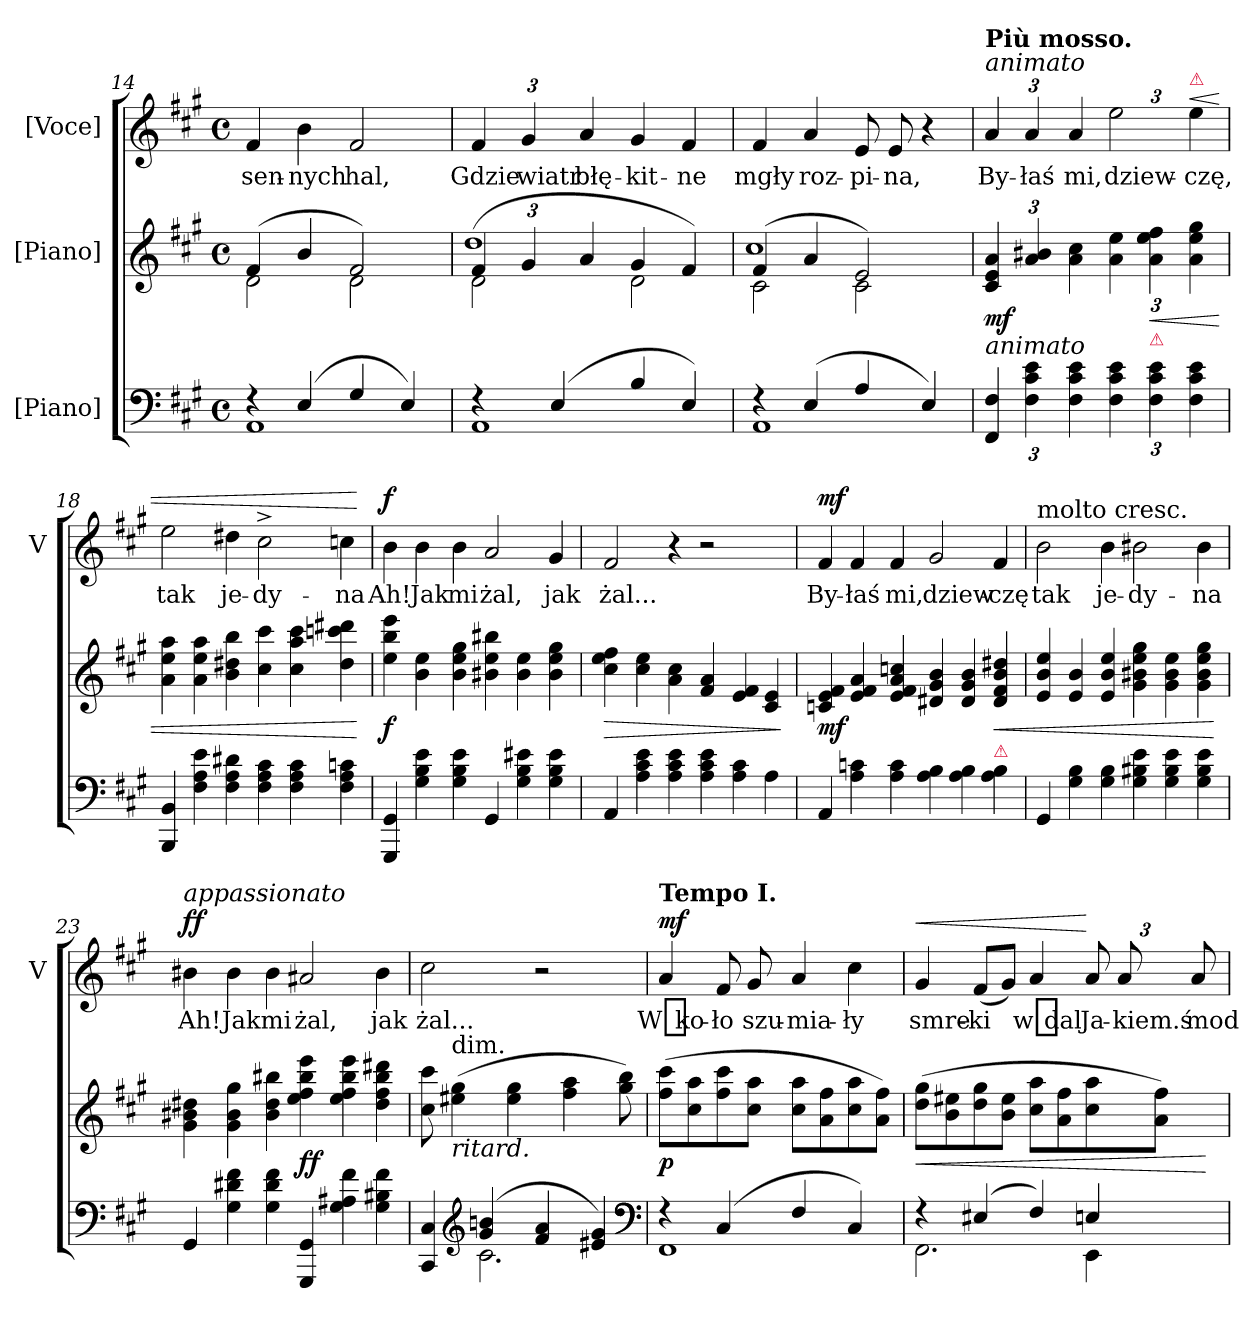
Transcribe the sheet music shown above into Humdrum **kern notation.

**kern	**kern	**dynam	**kern	**text	**dynam
*part3	*part2	*part2	*part1	*part1	*part1
*staff3	*staff2	*staff2	*staff1	*staff1	*staff1
*I"[Piano]	*I"[Piano]	*	*I"[Voce]	*	*
*	*	*	*I'V	*	*
*clefF4	*clefG2	*	*clefG2	*	*
*k[f#c#g#]	*k[f#c#g#]	*	*k[f#c#g#]	*	*
*f#:	*f#:	*	*f#:	*	*
*M4/4	*M4/4	*	*M4/4	*	*
*met(c)	*met(c)	*	*met(c)	*	*
=14	=14	=14	=14	=14	=14
*^	*^	*	*	*	*
4r	1AA	(4f#/	2d\	.	4f#/	sen-	.
(4E/	.	4b/	.	.	4b\	-nych	.
4G#/	.	2f#/)	2d\	.	2f#/	hal,	.
4E/)	.	.	.	.	.	.	.
*	*	*v	*v	*	*	*	*
=15	=15	=15	=15	=15	=15	=15
*	*	*Xbrackettup	*	*Xbrackettup	*	*
*	*	*^	*	*	*	*
*	*	*	*^	*	*	*	*
4r	1AA	6f#/	2d\	(1dd	.	6f#/	Gdzie	.
.	.	6g#/	.	.	.	6g#/	wiatr	.
(4E/	.	.	.	.	.	.	.	.
.	.	6a/	.	.	.	6a/	błę-	.
4B/	.	4g#/	2d\	.	.	4g#/	-kit-	.
4E/)	.	4f#/)	.	.	.	4f#/	-ne	.
=16	=16	=16	=16	=16	=16	=16	=16	=16
4r	1AA	(4f#/	2c#\	1cc#	.	4f#/	mgły	.
(4E/	.	4a/	.	.	.	4a/	roz-	.
4A/	.	2e/)	2c#\	.	.	8e/	-pi-	.
.	.	.	.	.	.	8e/	-na,	.
4E/)	.	.	.	.	.	4r	.	.
*v	*v	*	*	*	*	*	*	*
*	*v	*v	*v	*	*	*	*
=17	=17	=17	=17	=17	=17
*Xbrackettup	*	*	*	*	*
!	!	!	!LO:TX:a:i:t=animato	!	!
!	!	!	!LO:TX:a:B:t=Più mosso.	!	!
!	!LO:TX:b:i:t=animato	!	!	!	!
6FF#/ 6F#/	6c#/ 6e/ 6a/	mf	6a/	By-	.
6F#\ 6c#\ 6e\	6a/ 6b#X/	.	6a/	-łaś	.
6F#\ 6c#\ 6e\	6a\ 6cc#\	.	6a/	mi,	.
6F#\ 6c#\ 6e\	6a\ 6ee\	.	3ee\	dziew-	.
!	!LO:TX:b:color=crimson:t=⚠	!	!	!	!
!	!	!LO:HP:b	!	!	!
6F#\ 6c#\ 6e\	6a\ 6ee\ 6ff#\	<	.	.	.
!	!	!	!LO:TX:a:color=crimson:t=⚠	!	!
!	!	!	!	!	!LO:HP:a
6F#\ 6c#\ 6e\	6a\ 6ee\ 6gg#\	.	6ee\	-czę,	<
=18	=18	=18	=18	=18	=18
*Xtuplet	*Xtuplet	*	*Xtuplet	*	*
6BBB/ 6BB/	6a\ 6ee\ 6aa\	.	3ee\	tak	.
6F#\ 6A\ 6e\	6a\ 6ee\ 6aa\	.	.	.	.
6F#\ 6A\ 6d#X\	6b\ 6dd#X\ 6bb\	.	6dd#X\	je-	.
6F#\ 6A\ 6c#\	6cc#\ 6ccc#\	.	3cc#^\	-dy-	.
6F#\ 6A\ 6c#\	6cc#\ 6aa\ 6ccc#\	.	.	.	.
6F#\ 6A\ 6cn\	6dd#\ 6cccn\ 6ddd#X\	.	6ccn\	-na	.
.	.	[	.	.	[
=19	=19	=19	=19	=19	=19
!	!	!	!	!	!LO:DY:a
6GGG#/ 6GG#/	6ee\ 6bb\ 6eee\	f	6b\	Ah!	f
6G#\ 6B\ 6e\	6b\ 6ee\	.	6b\	Jak	.
6G#\ 6B\ 6e\	6b\ 6ee\ 6gg#\	.	6b\	mi	.
6GG#/	6b#X\ 6ee\ 6bb#X\	.	3a/	żal,	.
6G#\ 6B\ 6e#X\	6b#\ 6ee\	.	.	.	.
6G#\ 6B\ 6e#\	6b#\ 6ee\ 6gg#\	.	6g#/	jak	.
=20	=20	=20	=20	=20	=20
!	!	!LO:HP:b	!	!	!
6AA/	6cc#\ 6ee\ 6ff#\	>	3f#/	żal...	.
6A\ 6c#\ 6e\	6cc#\ 6ee\	.	.	.	.
6A\ 6c#\ 6e\	6a\ 6cc#\	.	6r	.	.
6A\ 6c#\ 6e\	6f#/ 6a/	.	2r	.	.
6A\ 6c#\	6e/ 6f#/	.	.	.	.
6A\	6c#/ 6e/	.	.	.	.
.	.	]	.	.	.
=21	=21	=21	=21	=21	=21
!	!	!	!	!	!LO:DY:a
6AA/	6cn/ 6e/ 6f#/	mf	6f#/	By-	mf
6A\ 6cn\	6e/ 6f#/ 6a/	.	6f#/	-łaś	.
6A\ 6c\	6e/ 6f#/ 6a/ 6ccn/	.	6f#/	mi,	.
6A\ 6B\	6d#X/ 6g#/ 6b/	.	3g#/	dziew-	.
6A\ 6B\	6d#/ 6g#/ 6b/	.	.	.	.
!	!LO:TX:b:color=crimson:t=⚠	!	!	!	!
!	!	!LO:HP:b	!	!	!
6A\ 6B\	6d#/ 6f#/ 6b/ 6dd#X/	<	6f#/	-czę	.
=22	=22	=22	=22	=22	=22
!	!	!	!LO:TX:a:t=molto cresc.	!	!
6GG#/	6e/ 6b/ 6ee/	.	3b\	tak	.
6G#\ 6B\	6e/ 6b/	.	.	.	.
6G#\ 6B\	6e/ 6b/ 6ee/	.	6b\	je-	.
6G#\ 6B#X\ 6e\	6g#\ 6b#X\ 6ee\ 6gg#\	.	3b#X\	-dy-	.
6G#\ 6B#\ 6e\	6g#\ 6b#\ 6ee\	.	.	.	.
6G#\ 6B#\ 6e\	6g#\ 6b#\ 6ee\ 6gg#\	.	6b#\	-na	.
.	.	[	.	.	.
=23	=23	=23	=23	=23	=23
!	!	!	!LO:TX:a:i:t=appassionato	!	!
!	!	!	!	!	!LO:DY:a
6GG#/	6g#\ 6b#X\ 6dd#X\	.	6b#X\	Ah!	ff
6G#\ 6d#X\ 6f#\	6g#\ 6b#\ 6gg#\	.	6b#\	Jak	.
6G#\ 6d#\ 6f#\	6b#\ 6dd#\ 6bb#X\	.	6b#\	mi	.
6GGG#/ 6GG#/	6ee\ 6ff#\ 6bb#\ 6eee\	ff	3a#X/	żal,	.
6G#\ 6A#X\ 6f#\	6ee\ 6ff#\ 6bb#\ 6eee\	.	.	.	.
6G#\ 6B#X\ 6f#\	6dd#\ 6ff#\ 6bb#\ 6ddd#X\	.	6b#\	jak	.
=24	=24	=24	=24	=24	=24
*^	*	*	*	*	*
4CC#/ 4C#/	4ryy	8cc#\ 8ccc#\	.	2cc#\	żal...	.
!	!	!LO:TX:t=dim.	!	!	!	!
!	!	!LO:TX:b:i:t=ritard.	!	!	!	!
.	.	(4ee#X\ 4gg#\	.	.	.	.
*clefG2	*	*	*	*	*	*
(4g#/ 4bn/	2.c#\	.	.	.	.	.
.	.	4ee#\ 4gg#\	.	.	.	.
4f#/ 4a/	.	.	.	2r	.	.
.	.	4ff#\ 4aa\	.	.	.	.
4e#X/ 4g#/)	.	.	.	.	.	.
.	.	8gg#\ 8bb\)	.	.	.	.
*clefF4	*	*	*	*	*	*
=25	=25	=25	=25	=25	=25	=25
!	!	!	!	!LO:TX:a:B:t=Tempo I.	!	!
!	!	!	!	!	!	!LO:DY:a
4r	1FF#	(8ff#\ 8ccc#\L	p	4a/	W ko-	mf
.	.	8cc#\ 8aa\	.	.	.	.
(4C#/	.	8ff#\ 8ccc#\	.	8f#/	-ło	.
.	.	8cc#\ 8aa\J	.	8g#/	szu-	.
4F#/	.	8cc#\ 8aa\L	.	4a/	-mia-	.
.	.	8a\ 8ff#\	.	.	.	.
4C#/)	.	8cc#\ 8aa\	.	4cc#\	-ły	.
.	.	8a\ 8ff#\J)	.	.	.	.
=26	=26	=26	=26	=26	=26	=26
!	!	!	!LO:HP:b	!	!	!LO:HP:a
4r	2.FF#\	(8dd\ 8gg#\L	<	4g#/	smre-	<
.	.	8b\ 8ee#X\	.	.	.	.
(4E#X/	.	8dd\ 8gg#\	.	(8f#/L	-ki	.
.	.	8b\ 8ee#\J	.	8g#/J)	.	.
4F#/)	.	8cc#\ 8aa\L	.	4a/	w dal	.
.	.	8a\ 8ff#\	.	.	.	.
*	*	*	*	*tuplet	*	*
4En/	4EE\	8cc#\ 8aa\	.	12a/	Ja-	[
.	.	.	.	12a/	-kiem.ś	.
.	.	8a\ 8ff#\J)	.	.	.	.
.	.	.	.	12a/	mod-	.
*v	*v	*	*	*	*	*
.	.	[	.	.	.
=	=	=	=	=	=
*-	*-	*-	*-	*-	*-
